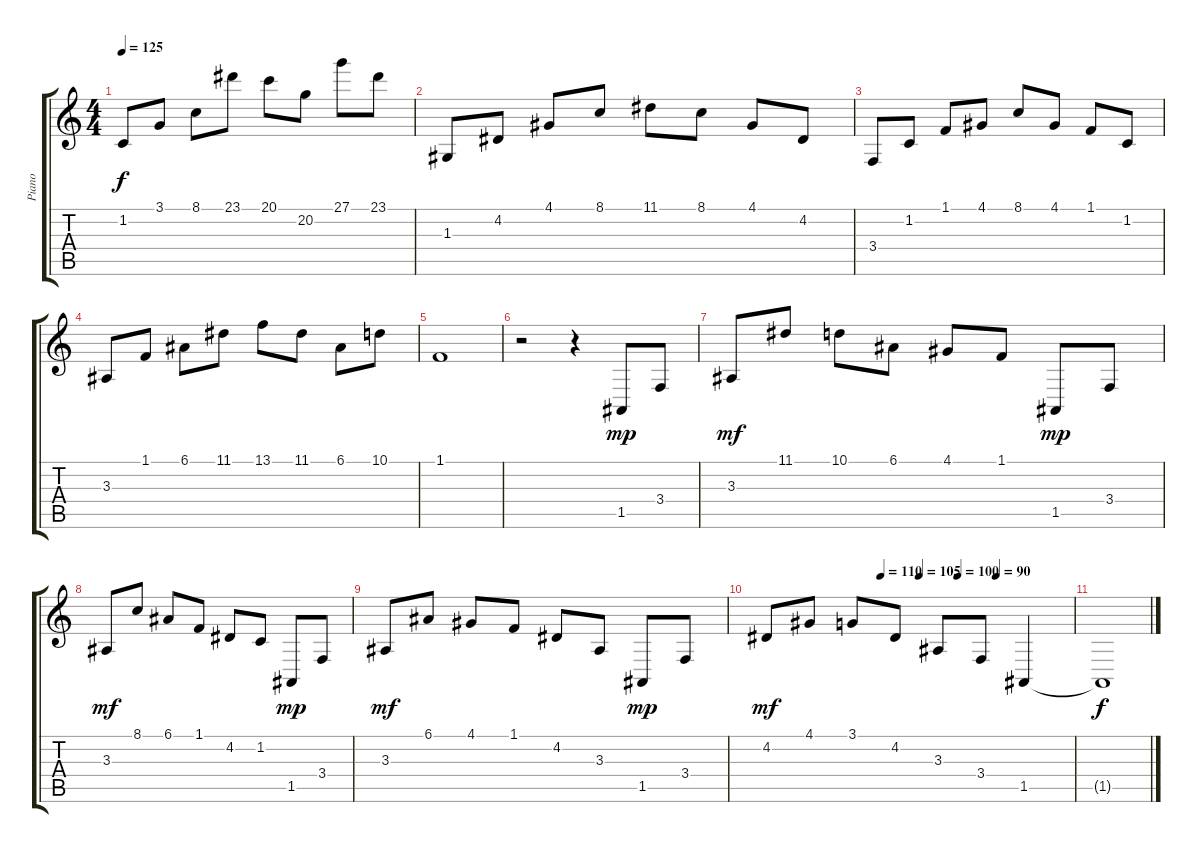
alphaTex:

\track ("Piano" "Piano") {instrument brightacousticpiano}
\staff {score tabs}
\tuning (E4 B3 G3 D3 A2 E2) {hide}
\ts (4 4)
\tempo 125
\clef g2
\ks c
1.2.8{dy f} 3.1.8 8.1.8 23.1.8 20.1.8 20.2.8 27.1.8 23.1.8 |
1.3.8 4.2.8 4.1.8 8.1.8 11.1.8 8.1.8 4.1.8 4.2.8 |
3.4.8 1.2.8 1.1.8 4.1.8 8.1.8 4.1.8 1.1.8 1.2.8 |
3.3.8 1.1.8 6.1.8 11.1.8 13.1.8 11.1.8 6.1.8 10.1.8 |
1.1.1 |
r.2 r.4 1.5.8{dy mp} 3.4.8 |
3.3.8{dy mf} 11.1.8 10.1.8 6.1.8 4.1.8 1.1.8 1.5.8{dy mp} 3.4.8 |
3.3.8{dy mf} 8.1.8 6.1.8 1.1.8 4.2.8 1.2.8 1.5.8{dy mp} 3.4.8 |
3.3.8{dy mf} 6.1.8 4.1.8 1.1.8 4.2.8 3.3.8 1.5.8{dy mp} 3.4.8 |
\tempo (110 0.375)
\tempo (105 0.5)
\tempo (100 0.625)
\tempo (90 0.75)
4.2.8{dy mf} 4.1.8 3.1.8 4.2.8 3.3.8 3.4.8 1.5.4 |
1.5{t}.1{dy f}
